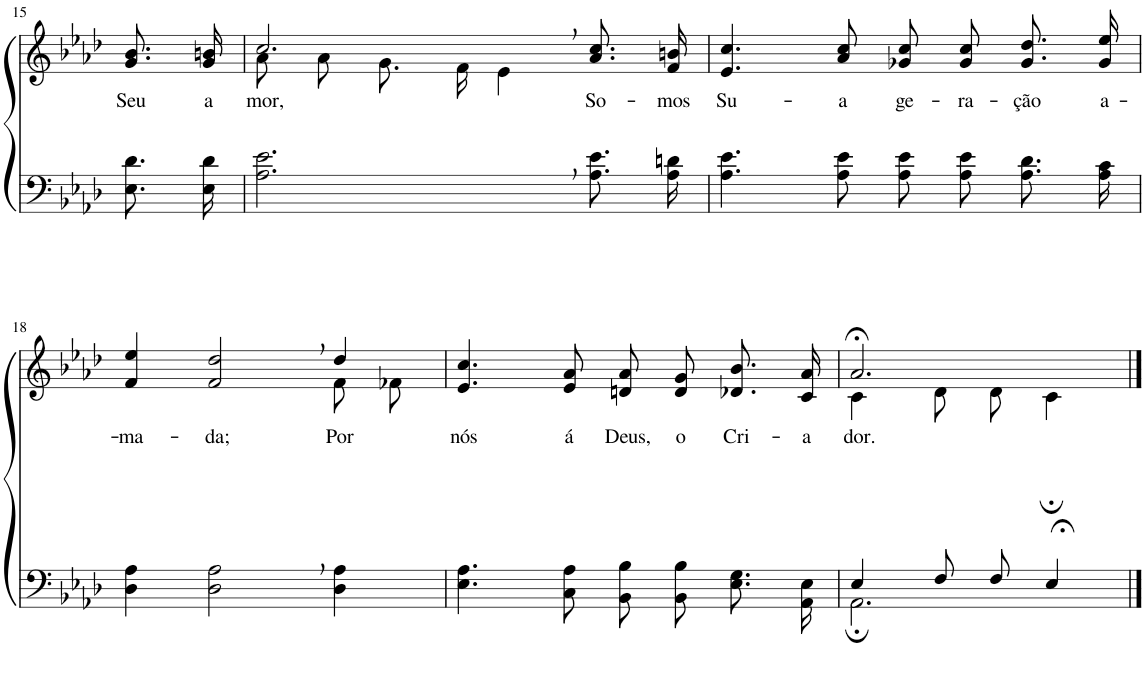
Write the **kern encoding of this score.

**kern	**kern	**text
*part2	*part1	*part1
*staff2	*staff1	*staff1
*I"Parte III e IV	*I"Parte I e II	*
!!LO:PB:g=z
*clefF4	*clefG2	*
*k[b-e-a-d-]	*k[b-e-a-d-]	*
*M4/4	*M4/4	*
=15	=15	=15
!	!	!LO:LY:b
8.E-\ 8.d-\L	8.g/ 8.b-/L	Seu
!	!	!LO:LY:b
16E-\ 16d-\Jk	16g/ 16bn/Jk	a-
=16	=16	=16
*	*^	*
!	!	!	!LO:LY:b
2.A-\, 2.e-\,	2.cc,/	8a-\L	-mor,
.	.	8a-\J	.
.	.	8.g\L	.
.	.	16f\Jk	.
.	.	4e-\	.
!	!	!	!LO:LY:b
8.A-\ 8.e-\L	8.a-/ 8.cc/L	4ryy	So-
!	!	!	!LO:LY:b
16A-\ 16dn\Jk	16f/ 16bn/Jk	.	-mos
*	*v	*v	*
=17	=17	=17
!	!	!LO:LY:b
4.A-\ 4.e-\	4.e-/ 4.cc/	Su-
!	!	!LO:LY:b
8A-\ 8e-\	8a-/ 8cc/	-a
!	!	!LO:LY:b
8A-\ 8e-\L	8g-X/ 8cc/L	ge-
!	!	!LO:LY:b
8A-\ 8e-\J	8g-/ 8cc/J	-ra-
!	!	!LO:LY:b
8.A-\ 8.d-\L	8.g-\ 8.dd-\L	-ção
!	!	!LO:LY:b
16A-\ 16c\Jk	16g-\ 16ee-\Jk	a-
!!LO:LB:g=z
=18	=18	=18
!	!	!LO:LY:b
*	*^	*
4D-\ 4A-\	4f/ 4ee-/	2.ryy	-ma-
!	!	!	!LO:LY:b
2D-\, 2A-\,	2f/, 2dd-/,	.	-da;
!	!	!	!LO:LY:b
4D-\ 4A-\	4dd-/	8f\L	Por
.	.	8f-X\J	.
=19	=19	=19	=19
!	!	!	!LO:LY:b
*	*v	*v	*
4.E-\ 4.A-\	4.e-/ 4.cc/	nós
!	!	!LO:LY:b
8C\ 8A-\	8e-/ 8a-/	á
!	!	!LO:LY:b
8BB-\ 8B-\L	8dn/ 8a-/L	Deus,
!	!	!LO:LY:b
8BB-\ 8B-\J	8d/ 8g/J	o
!	!	!LO:LY:b
8.E-\ 8.G\L	8.d-X/ 8.b-/L	Cri-
!	!	!LO:LY:b
16AA-\ 16E-\Jk	16c/ 16a-/Jk	-a-
=20	=20	=20
*^	*^	*
!	!	!	!	!LO:LY:b
4E-/	2.AA-;\	2.a-;</	4c\	-dor.
8F/L	.	.	8d-\L	.
8F/J	.	.	8d-\J	.
4E-;</	.	.	4c;\	.
*v	*v	*	*	*
*	*v	*v	*
==	==	==
*-	*-	*-
